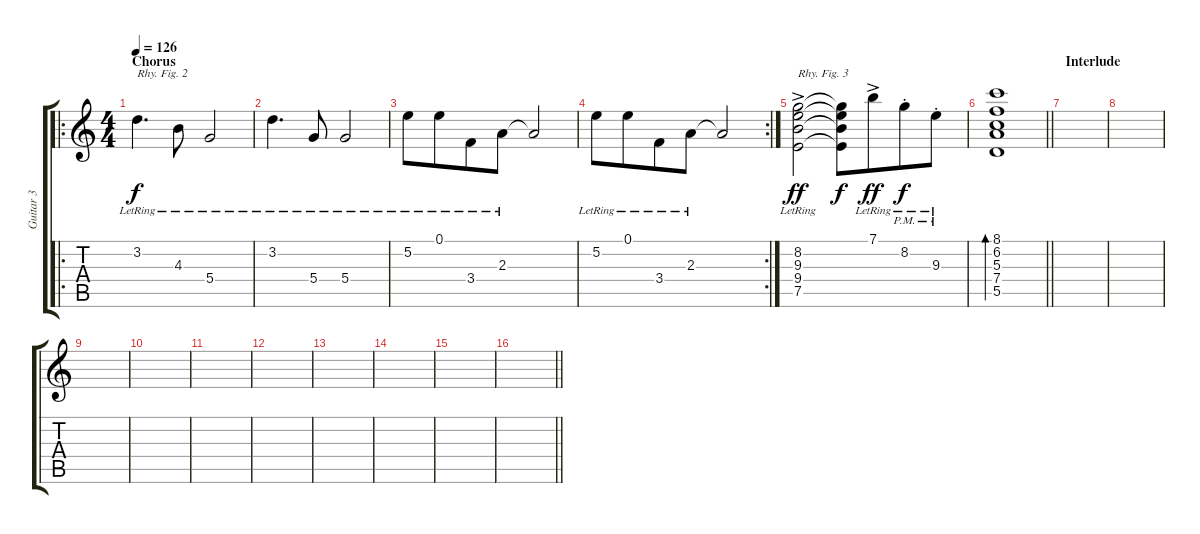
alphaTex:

\track ("Guitar 3" "Guitar 3") {instrument electricguitarjazz}
\staff {score tabs}
\tuning (E4 B3 G3 D3 A2 E2) {hide}
\ro
\ts (4 4)
\section ("" "Chorus")
\tempo 126
\clef g2
\ks c
3.2{lr}.4{d txt "Rhy. Fig. 2" dy f} 4.3{lr}.8 5.4{lr}.2 |
3.2{lr}.4{d} 5.4{lr}.8 5.4{lr}.2 |
5.2{lr}.8 0.1{lr}.8{beam merge} 3.4{lr}.8 2.3{lr}.8 2.3{t}.2 |
\rc 2
5.2{lr}.8 0.1{lr}.8{beam merge} 3.4{lr}.8 2.3{lr}.8 2.3{t}.2 |
(8.2{lr} 9.3{lr} 9.4{lr} 7.5{ac lr}).2{txt "Rhy. Fig. 3" dy ff} (8.2{t} 9.3{t} 9.4{t} 7.5{t}).8{dy f} 7.1{ac lr}.8{dy ff beam merge} 8.2{pm st lr}.8{dy f} 9.3{pm st lr}.8 |
\barLineRight lightlight
(8.1 6.2 5.3 7.4 5.5).1{bd 240} |
\section ("" "Interlude")
|
|
|
|
|
|
|
|
|
\barLineRight lightlight
